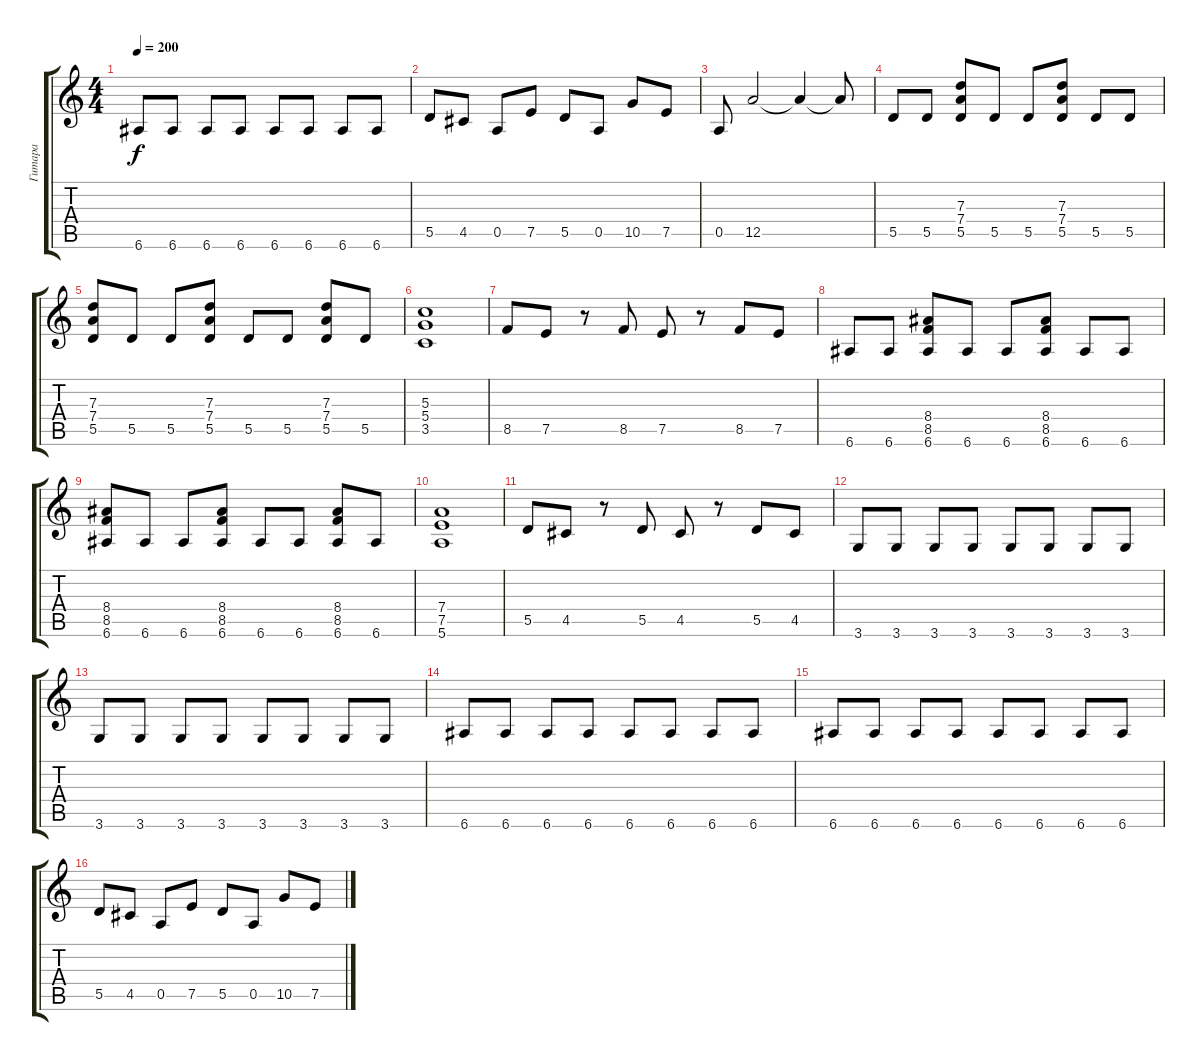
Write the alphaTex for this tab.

\track ("Гитара" "Гитара") {instrument distortionguitar}
\staff {score tabs}
\tuning (E4 B3 G3 D3 A2 E2) {hide}
\ts (4 4)
\tempo 200
\clef g2
\ks c
6.6.8{dy f} 6.6.8 6.6.8 6.6.8 6.6.8 6.6.8 6.6.8 6.6.8 |
5.5.8 4.5.8 0.5.8 7.5.8 5.5.8 0.5.8 10.5.8 7.5.8 |
0.5.8 12.5.2 12.5{t}.4 12.5{t}.8 |
5.5.8 5.5.8 (7.3 7.4 5.5).8 5.5.8 5.5.8 (7.3 7.4 5.5).8 5.5.8 5.5.8 |
(7.3 7.4 5.5).8 5.5.8 5.5.8 (7.3 7.4 5.5).8 5.5.8 5.5.8 (7.3 7.4 5.5).8 5.5.8 |
(5.3 5.4 3.5).1 |
8.5.8 7.5.8 r.8 8.5.8 7.5.8 r.8 8.5.8 7.5.8 |
6.6.8 6.6.8 (8.4 8.5 6.6).8 6.6.8 6.6.8 (8.4 8.5 6.6).8 6.6.8 6.6.8 |
(8.4 8.5 6.6).8 6.6.8 6.6.8 (8.4 8.5 6.6).8 6.6.8 6.6.8 (8.4 8.5 6.6).8 6.6.8 |
(7.4 7.5 5.6).1 |
5.5.8 4.5.8 r.8 5.5.8 4.5.8 r.8 5.5.8 4.5.8 |
3.6.8 3.6.8 3.6.8 3.6.8 3.6.8 3.6.8 3.6.8 3.6.8 |
3.6.8 3.6.8 3.6.8 3.6.8 3.6.8 3.6.8 3.6.8 3.6.8 |
6.6.8 6.6.8 6.6.8 6.6.8 6.6.8 6.6.8 6.6.8 6.6.8 |
6.6.8 6.6.8 6.6.8 6.6.8 6.6.8 6.6.8 6.6.8 6.6.8 |
5.5.8 4.5.8 0.5.8 7.5.8 5.5.8 0.5.8 10.5.8 7.5.8
